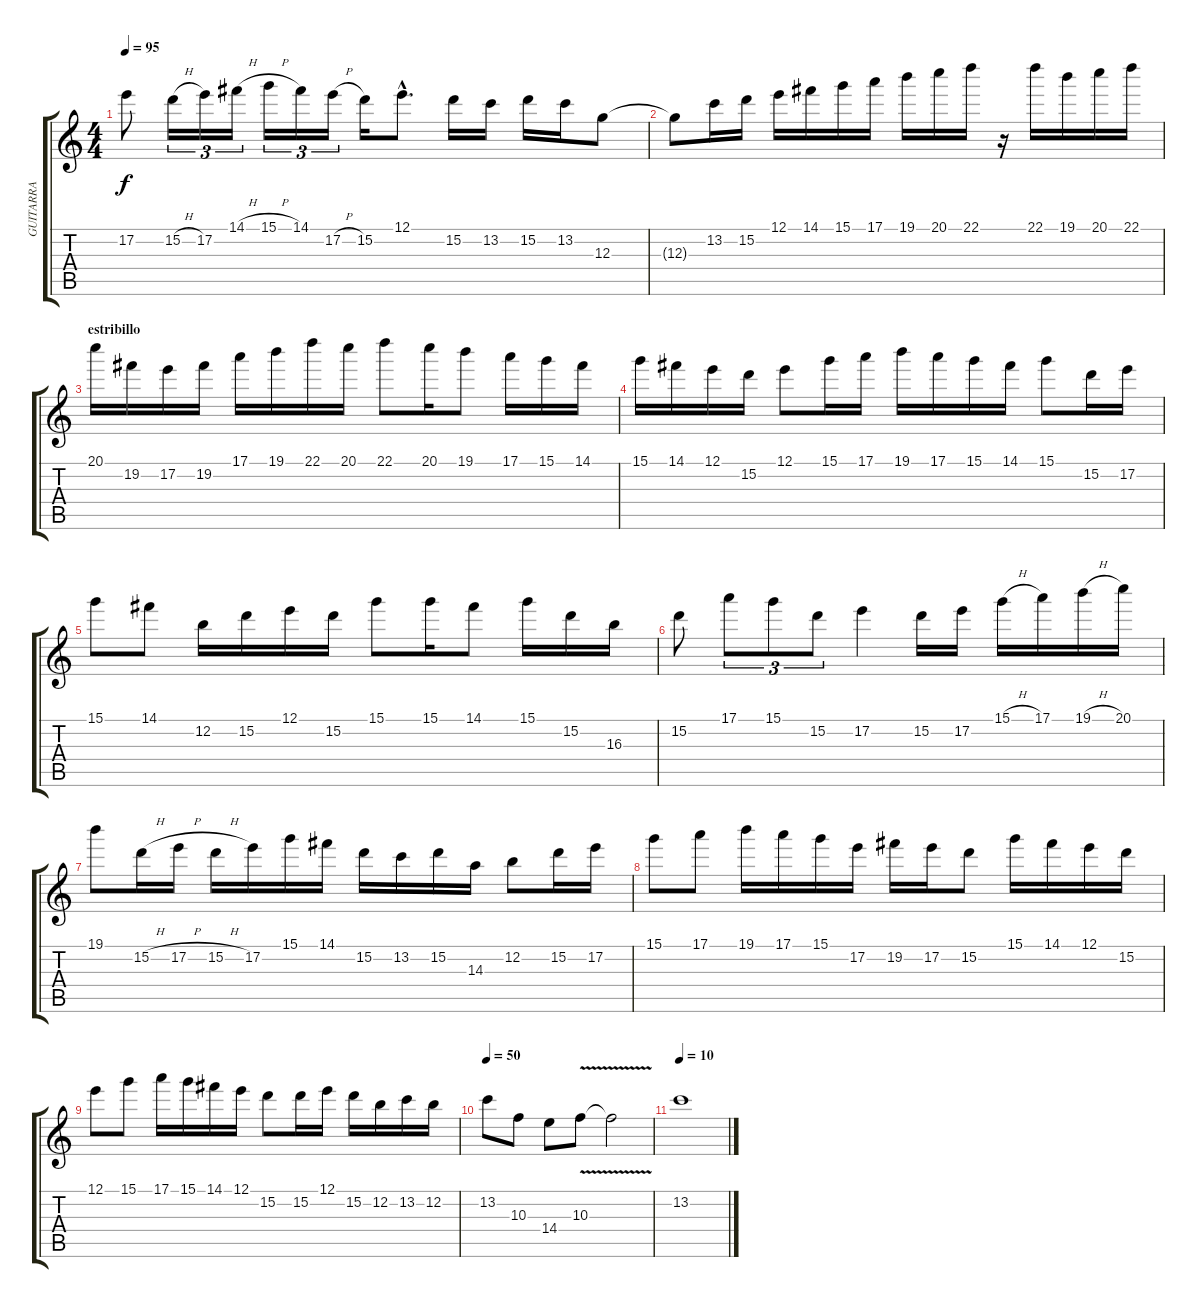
\track ("GUITARRA" "GUITARRA") {instrument electricguitarclean}
\staff {score tabs}
\tuning (E4 B3 G3 D3 A2 E2) {hide}
\ts (4 4)
\tempo 95
\clef g2
\ks c
17.2.8{dy f} 15.2{h}.16{tu (3 2)} 17.2.16{tu (3 2)} 14.1{h}.16{tu (3 2)} 15.1{h}.16{tu (3 2)} 14.1.16{tu (3 2)} 17.2{h}.16{tu (3 2)} 15.2.16 12.1{hac}.8{d} 15.2.16 13.2.16 15.2.16 13.2.16 12.3.8 |
12.3{t}.8 13.2.16 15.2.16 12.1.16 14.1.16 15.1.16 17.1.16 19.1.16 20.1.16 22.1.16 r.16 22.1.16 19.1.16 20.1.16 22.1.16 |
\section ("" "estribillo")
20.1.16 19.2.16 17.2.16 19.2.16 17.1.16 19.1.16 22.1.16 20.1.16 22.1.8 20.1.16 19.1.8 17.1.16 15.1.16 14.1.16 |
15.1.16 14.1.16 12.1.16 15.2.16 12.1.8 15.1.16 17.1.16 19.1.16 17.1.16 15.1.16 14.1.16 15.1.8 15.2.16 17.2.16 |
15.1.8 14.1.8 12.2.16 15.2.16 12.1.16 15.2.16 15.1.8 15.1.16 14.1.8 15.1.16 15.2.16 16.3.16 |
15.2.8 17.1.8{tu (3 2)} 15.1.8{tu (3 2)} 15.2.8{tu (3 2)} 17.2.4 15.2.16 17.2.16 15.1{h}.16 17.1.16 19.1{h}.16 20.1.16 |
19.1.8 15.2{h}.16 17.2{h}.16 15.2{h}.16 17.2.16 15.1.16 14.1.16 15.2.16 13.2.16 15.2.16 14.3.16 12.2.8 15.2.16 17.2.16 |
15.1.8 17.1.8 19.1.16 17.1.16 15.1.16 17.2.16 19.2.16 17.2.16 15.2.8 15.1.16 14.1.16 12.1.16 15.2.16 |
12.1.8 15.1.8 17.1.16 15.1.16 14.1.16 12.1.16 15.2.8 15.2.16 12.1.16 15.2.16 12.2.16 13.2.16 12.2.16 |
\tempo 50
13.2.8 10.3.8 14.4.8 10.3{v}.8 10.3{t}.2 |
\tempo 10
13.2.1{volume 0}
